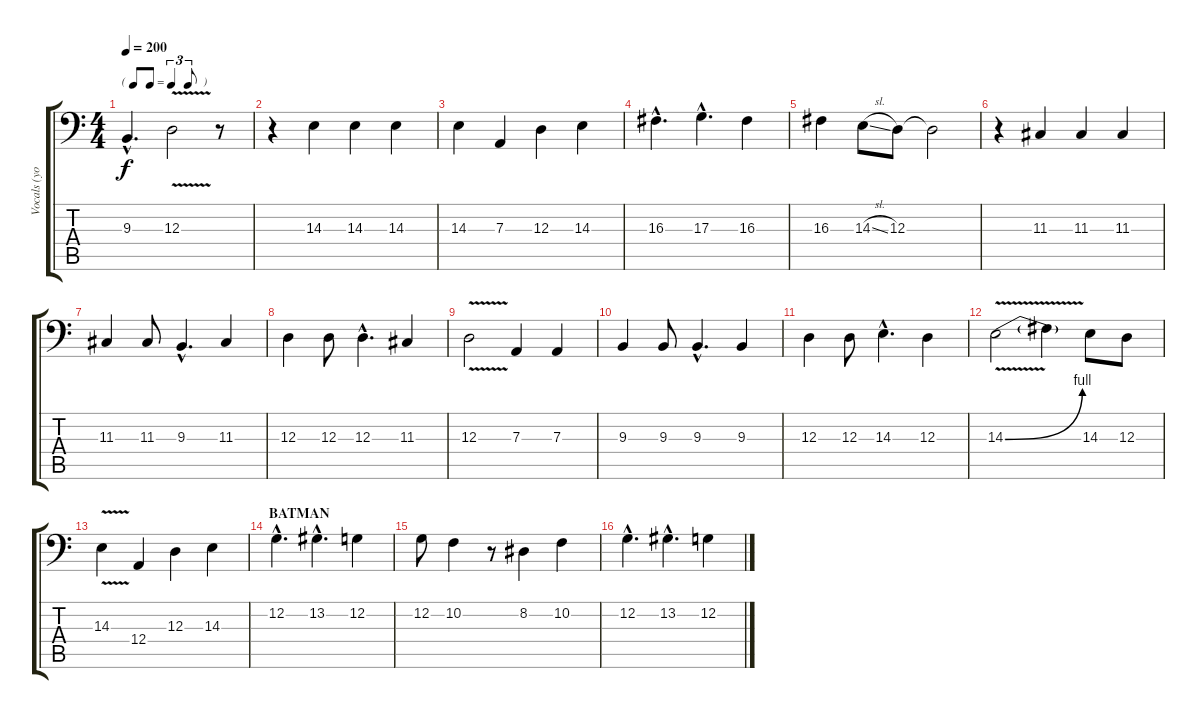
\track ("Vocals (your mom)" "Vocals (yo") {instrument lead2sawtooth}
\staff {score tabs}
\tuning (C3 G2 D2 A1 E1 B0) {hide}
\ts (4 4)
\tf triplet8th
\tempo 200
\clef f4
\ks c
9.3{hac}.4{d dy f} 12.3{v}.2 r.8 |
r.4 14.3.4 14.3.4 14.3.4 |
14.3.4 7.3.4 12.3.4 14.3.4 |
16.3{hac}.4{d} 17.3{hac}.4{d} 16.3.4 |
16.3.4 14.3{sl}.8 12.3.8 12.3{t}.2 |
r.4 11.3.4 11.3.4 11.3.4 |
11.3.4 11.3.8 9.3{hac}.4{d} 11.3.4 |
12.3.4 12.3.8 12.3{hac}.4{d} 11.3.4 |
12.3{v}.2 7.3.4 7.3.4 |
9.3.4 9.3.8 9.3{hac}.4{d} 9.3.4 |
12.3.4 12.3.8 14.3{hac}.4{d} 12.3.4 |
14.3{be (bend 0 0 60 4) v}.2 14.3{t}.4 14.3.8 12.3.8 |
14.3{v}.4 12.4.4 12.3.4 14.3.4 |
\section ("" "BATMAN")
12.2{hac}.4{d} 13.2{hac}.4{d} 12.2.4 |
12.2.8 10.2.4 r.8 8.2.4 10.2.4 |
12.2{hac}.4{d} 13.2{hac}.4{d} 12.2.4
